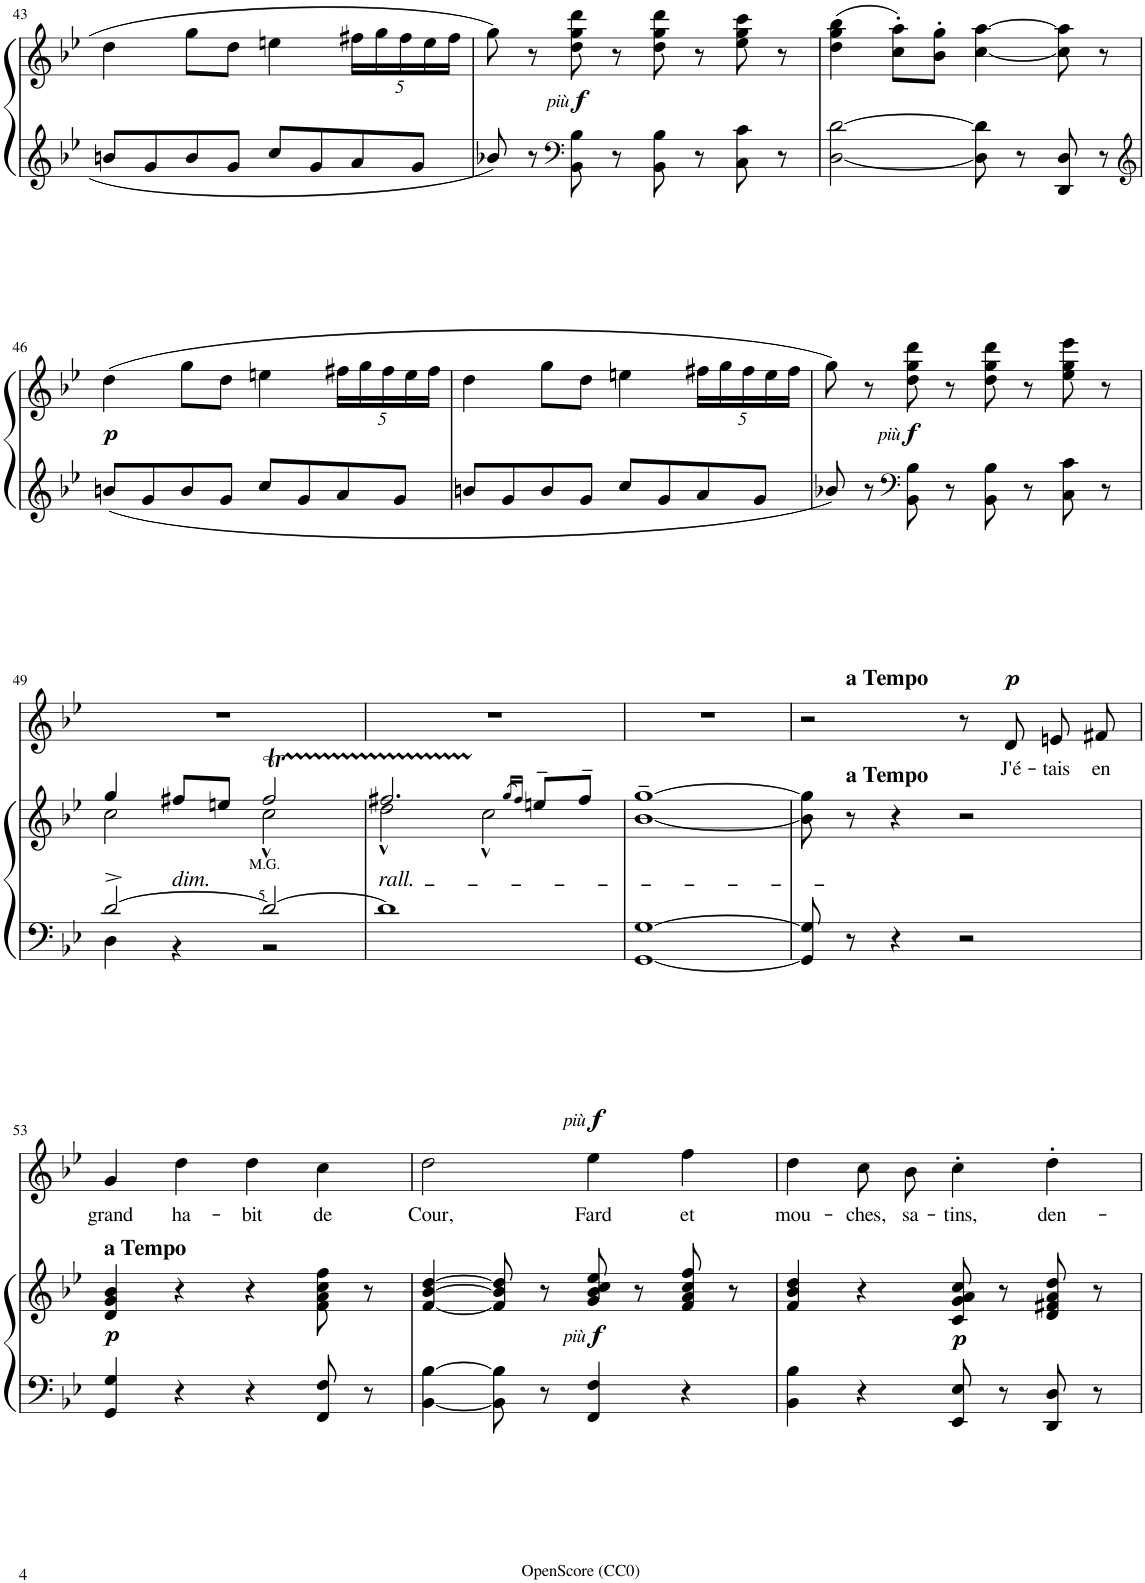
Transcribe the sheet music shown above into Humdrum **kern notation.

**kern	**kern	**dynam	**kern	**text	**dynam
*part2	*part2	*part2	*part1	*part1	*part1
*staff3	*staff2	*staff2/3	*staff1	*staff1	*staff1
*I"Piano	*	*	*I"Voix	*	*
*I'Pno	*	*	*	*	*
!!LO:PB:g=z
*clefG2	*clefG2	*	*clefG2	*	*
*k[b-e-]	*k[b-e-]	*	*k[b-e-]	*	*
*M4/4	*M4/4	*	*M4/4	*	*
*met(c)	*met(c)	*	*met(c)	*	*
=43	=43	=43	=43	=43	=43
8bn/L	4dd\	.	1r	.	.
8g/	.	.	.	.	.
8b/	8gg\L	.	.	.	.
8g/J	8dd\J	.	.	.	.
8cc/L	4een\	.	.	.	.
8g/	.	.	.	.	.
*	*Xbrackettup	*	*	*	*
8a/	20ff#X\LL	.	.	.	.
.	20gg\	.	.	.	.
.	20ff#\	.	.	.	.
8g/J	.	.	.	.	.
.	20ee\	.	.	.	.
.	20ff#\JJ	.	.	.	.
=44	=44	=44	=44	=44	=44
8b-X/	8gg\	.	1r	.	.
8r	8r	.	.	.	.
*clefF4	*	*	*	*	*
!	!	!LO:DY:b	!	!	!
!	!	!LO:DY:n=1:b	!	!	!
8BB-\ 8B-\	8dd\ 8gg\ 8ddd\	other-dynamics f	.	.	.
8r	8r	.	.	.	.
8BB-\ 8B-\	8dd\ 8gg\ 8ddd\	.	.	.	.
8r	8r	.	.	.	.
8C\ 8c\	8ee-\ 8gg\ 8ccc\	.	.	.	.
8r	8r	.	.	.	.
=45	=45	=45	=45	=45	=45
[2D\ [2d\	(4dd\ 4gg\ 4bb-\	.	1r	.	.
.	8cc\' 8aa\'L)	.	.	.	.
.	8b-\' 8gg\'J	.	.	.	.
8D\] 8d\]	[4cc\ [4aa\	.	.	.	.
8r	.	.	.	.	.
8DD/ 8D/	8cc\] 8aa\]	.	.	.	.
8r	8r	.	.	.	.
!!LO:LB:g=z
=46	=46	=46	=46	=46	=46
*clefG2	*	*	*	*	*
!	!	!LO:DY:b	!	!	!
8bn/L	(4dd\	p	1r	.	.
8g/	.	.	.	.	.
8b/	8gg\L	.	.	.	.
8g/J	8dd\J	.	.	.	.
8cc/L	4een\	.	.	.	.
8g/	.	.	.	.	.
8a/	20ff#X\LL	.	.	.	.
.	20gg\	.	.	.	.
.	20ff#\	.	.	.	.
8g/J	.	.	.	.	.
.	20ee\	.	.	.	.
.	20ff#\JJ	.	.	.	.
=47	=47	=47	=47	=47	=47
8bn/L	4dd\	.	1r	.	.
8g/	.	.	.	.	.
8b/	8gg\L	.	.	.	.
8g/J	8dd\J	.	.	.	.
8cc/L	4een\	.	.	.	.
8g/	.	.	.	.	.
8a/	20ff#X\LL	.	.	.	.
.	20gg\	.	.	.	.
.	20ff#\	.	.	.	.
8g/J	.	.	.	.	.
.	20ee\	.	.	.	.
.	20ff#\JJ	.	.	.	.
=48	=48	=48	=48	=48	=48
8b-X/	8gg\)	.	1r	.	.
8r	8r	.	.	.	.
*clefF4	*	*	*	*	*
!	!	!LO:DY:b	!	!	!
!	!	!LO:DY:n=1:b	!	!	!
8BB-\ 8B-\	8dd\ 8gg\ 8ddd\	other-dynamics f	.	.	.
8r	8r	.	.	.	.
8BB-\ 8B-\	8dd\ 8gg\ 8ddd\	.	.	.	.
8r	8r	.	.	.	.
8C\ 8c\	8ee-\ 8gg\ 8eee-\	.	.	.	.
8r	8r	.	.	.	.
!!LO:LB:g=z
=49	=49	=49	=49	=49	=49
*^	*^	*	*	*	*
[2d^/	4D\	4gg/	2cc\	.	1r	.	.
!	!	!LO:TX:b:i:t=dim.	!	!	!	!	!
.	4r	8ff#X/L	.	.	.	.	.
.	.	8een/J	.	.	.	.	.
!	!	!LO:TX:b:t=M.G.	!	!	!	!	!
2d/_	2r	2ff#t/	2cc^^\	.	.	.	.
=50	=50	=50	=50	=50	=50	=50	=50
!	!	!LO:TX:b:i:t=rall.	!	!	!	!	!
*v	*v	*	*	*	*	*	*
1d]	2.ff#XTTT/	2dd^^\	.	1r	.	.
.	.	2cc^^\	.	.	.	.
.	(>16qgg/LL	.	.	.	.	.
.	16qff#/JJ)	.	.	.	.	.
.	8een~/L	.	.	.	.	.
.	8ff#~/J	.	.	.	.	.
*	*v	*v	*	*	*	*
=51	=51	=51	=51	=51	=51
[1GG [1G	[<1b-~ [>1gg~	.	1r	.	.
=52	=52	=52	=52	=52	=52
*	*	*	*^	*	*
8GG/] 8G/]	8b-\] 8gg\]	.	2r	8ryy	.	.
!	!	!	!	!LO:TX:a:B:t=a Tempo	!	!
!	!LO:TX:a:B:t=a Tempo	!	!	!	!	!
8r	8r	.	.	2..ryy	.	.
4r	4r	.	.	.	.	.
2r	2r	.	8r	.	.	.
!	!	!	!	!	!LO:LY:b	!LO:DY:a
.	.	.	8d/	.	J'é-	p
!	!	!	!	!	!LO:LY:b	!
.	.	.	8en/L	.	-tais	.
!	!	!	!	!	!LO:LY:b	!
.	.	.	8f#X/J	.	en	.
!!LO:LB:g=z
=53	=53	=53	=53	=53	=53	=53
!	!LO:TX:a:B:t=a Tempo	!	!	!	!	!
!	!	!LO:DY:b	!	!	!LO:LY:b	!
*	*	*	*v	*v	*	*
4GG/ 4G/	4d/ 4g/ 4b-/	p	4g/	grand	.
!	!	!	!	!LO:LY:b	!
4r	4r	.	4dd\	ha-	.
!	!	!	!	!LO:LY:b	!
4r	4r	.	4dd\	-bit	.
!	!	!	!	!LO:LY:b	!
8FF/ 8F/	8f\ 8a\ 8cc\ 8ff\	.	4cc\	de	.
8r	8r	.	.	.	.
=54	=54	=54	=54	=54	=54
!	!	!	!	!LO:LY:b	!
[4BB-\ [4B-\	[4f/ [>4b-/ [4dd/	.	2dd\	Cour,	.
8BB-\] 8B-\]	8f/] 8b-/] 8dd/]	.	.	.	.
8r	8r	.	.	.	.
!	!	!LO:DY:b	!	!LO:LY:b	!
!	!	!LO:DY:n=1:b	!	!	!LO:DY:a
!	!	!	!	!	!LO:DY:n=1:a
4FF/ 4F/	8g/ 8b-/ 8cc/ 8ee-/	other-dynamics f	4ee-\	Fard	other-dynamics f
.	8r	.	.	.	.
!	!	!	!	!LO:LY:b	!
4r	8f/ 8a/ 8cc/ 8ff/	.	4ff\	et	.
.	8r	.	.	.	.
=55	=55	=55	=55	=55	=55
!	!	!	!	!LO:LY:b	!
4BB-\ 4B-\	4f/ 4b-/ 4dd/	.	4dd\	mou-	.
!	!	!	!	!LO:LY:b	!
4r	4r	.	8cc\L	-ches,	.
!	!	!	!	!LO:LY:b	!
.	.	.	8b-\J	sa-	.
!	!	!LO:DY:b	!	!LO:LY:b	!
8EE-/ 8E-/	8c/ 8g/ 8a/ 8cc/	p	4cc'\	-tins,	.
8r	8r	.	.	.	.
!	!	!	!	!LO:LY:b	!
8DD/ 8D/	8d/ 8f#X/ 8a/ 8dd/	.	4dd'\	den-	.
8r	8r	.	.	.	.
=	=	=	=	=	=
*-	*-	*-	*-	*-	*-
